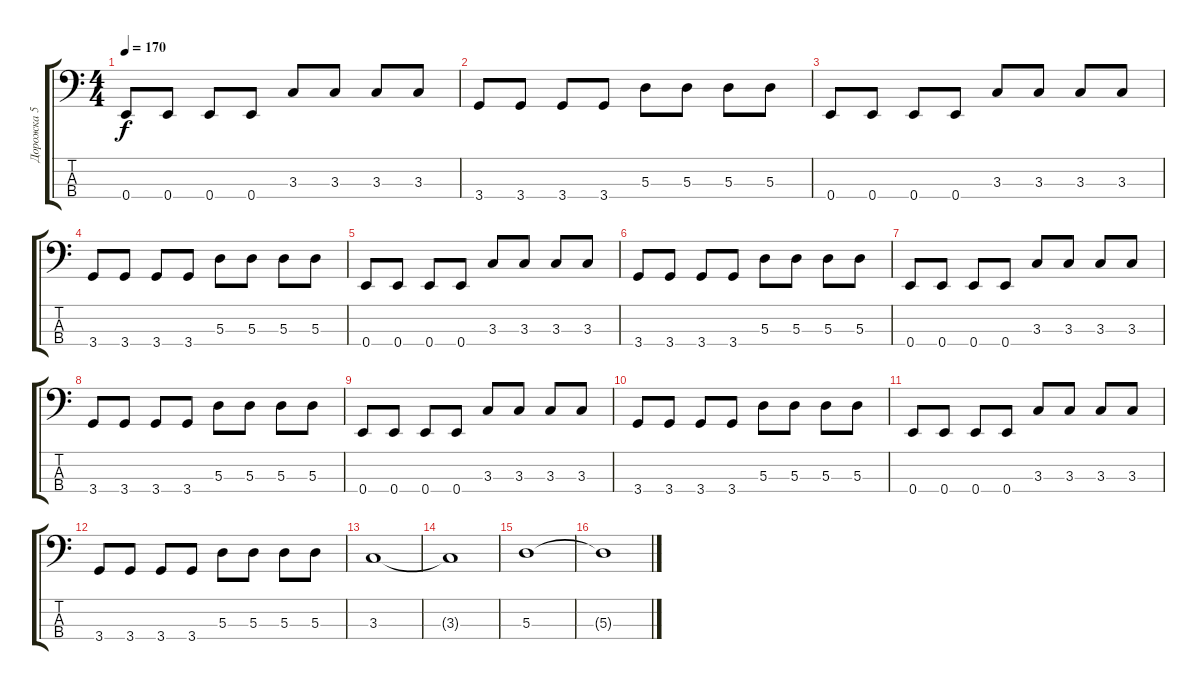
\track ("Дорожка 5" "Дорожка 5") {instrument electricbasspick}
\staff {score tabs}
\tuning (G2 D2 A1 E1) {hide}
\ts (4 4)
\tempo 170
\clef f4
\ks c
0.4.8{dy f} 0.4.8 0.4.8 0.4.8 3.3.8 3.3.8 3.3.8 3.3.8 |
3.4.8 3.4.8 3.4.8 3.4.8 5.3.8 5.3.8 5.3.8 5.3.8 |
0.4.8 0.4.8 0.4.8 0.4.8 3.3.8 3.3.8 3.3.8 3.3.8 |
3.4.8 3.4.8 3.4.8 3.4.8 5.3.8 5.3.8 5.3.8 5.3.8 |
0.4.8 0.4.8 0.4.8 0.4.8 3.3.8 3.3.8 3.3.8 3.3.8 |
3.4.8 3.4.8 3.4.8 3.4.8 5.3.8 5.3.8 5.3.8 5.3.8 |
0.4.8 0.4.8 0.4.8 0.4.8 3.3.8 3.3.8 3.3.8 3.3.8 |
3.4.8 3.4.8 3.4.8 3.4.8 5.3.8 5.3.8 5.3.8 5.3.8 |
0.4.8 0.4.8 0.4.8 0.4.8 3.3.8 3.3.8 3.3.8 3.3.8 |
3.4.8 3.4.8 3.4.8 3.4.8 5.3.8 5.3.8 5.3.8 5.3.8 |
0.4.8 0.4.8 0.4.8 0.4.8 3.3.8 3.3.8 3.3.8 3.3.8 |
3.4.8 3.4.8 3.4.8 3.4.8 5.3.8 5.3.8 5.3.8 5.3.8 |
3.3.1 |
3.3{t}.1 |
5.3.1 |
5.3{t}.1
